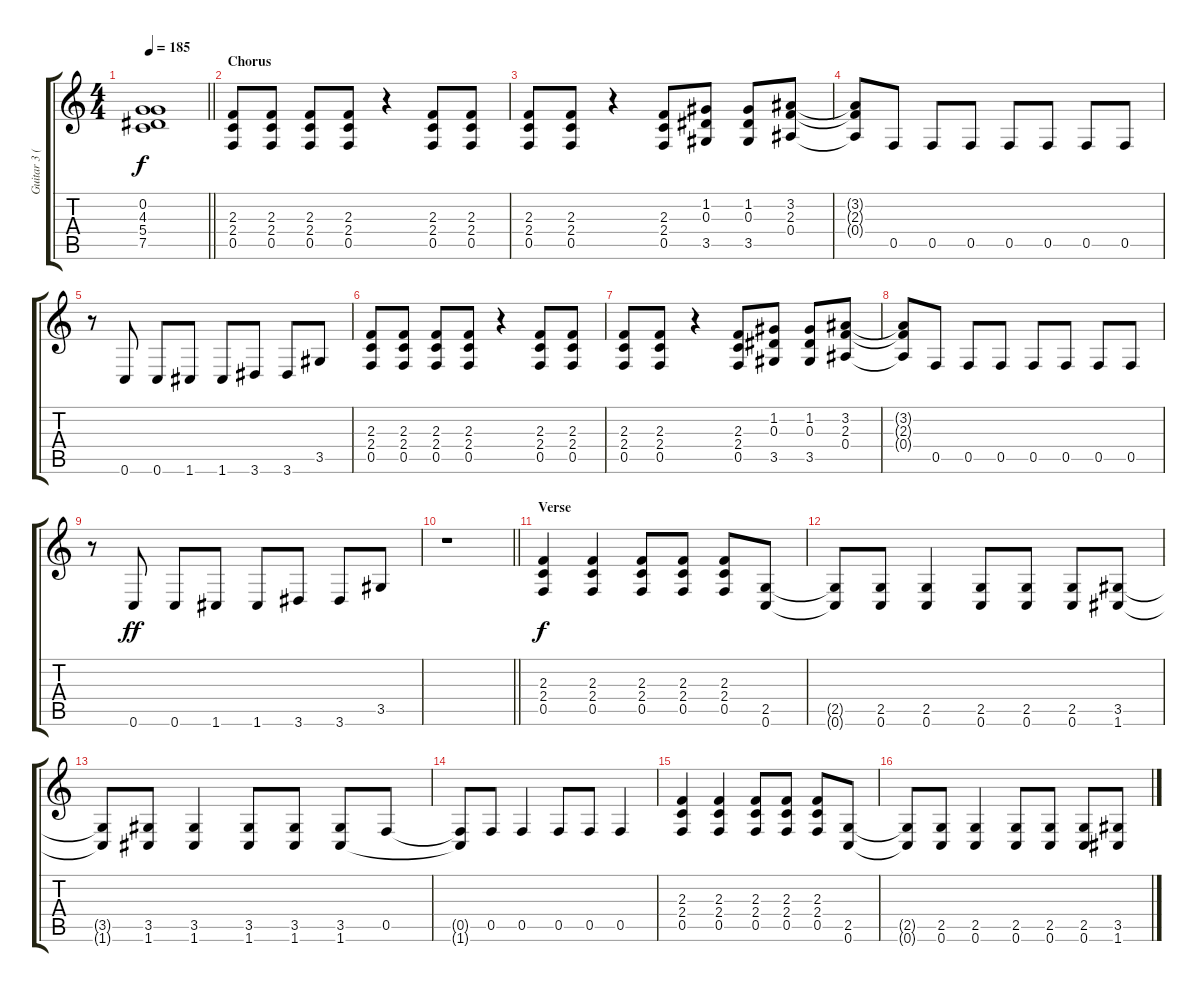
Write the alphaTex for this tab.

\track ("Guitar 3 (Rhytm)" "Guitar 3 (") {instrument distortionguitar}
\staff {score tabs}
\tuning (C4 G3 Eb3 Bb2 F2 C2) {hide}
\ts (4 4)
\tempo 185
\clef g2
\barLineRight lightlight
\ks c
(0.2{t} 4.3{t} 5.4{t} 7.5{t}).1{dy f} |
\section ("" "Chorus")
(2.3 2.4 0.5).8 (2.3 2.4 0.5).8 (2.3 2.4 0.5).8 (2.3 2.4 0.5).8 r.4 (2.3 2.4 0.5).8 (2.3 2.4 0.5).8 |
(2.3 2.4 0.5).8 (2.3 2.4 0.5).8 r.4 (2.3 2.4 0.5).8 (1.2 0.3 3.5).8 (1.2 0.3 3.5).8 (3.2 2.3 0.4).8 |
(3.2{t} 2.3{t} 0.4{t}).8 0.5.8 0.5.8 0.5.8 0.5.8 0.5.8 0.5.8 0.5.8 |
r.8 0.6.8 0.6.8 1.6.8 1.6.8 3.6.8 3.6.8 3.5.8 |
(2.3 2.4 0.5).8 (2.3 2.4 0.5).8 (2.3 2.4 0.5).8 (2.3 2.4 0.5).8 r.4 (2.3 2.4 0.5).8 (2.3 2.4 0.5).8 |
(2.3 2.4 0.5).8 (2.3 2.4 0.5).8 r.4 (2.3 2.4 0.5).8 (1.2 0.3 3.5).8 (1.2 0.3 3.5).8 (3.2 2.3 0.4).8 |
(3.2{t} 2.3{t} 0.4{t}).8 0.5.8 0.5.8 0.5.8 0.5.8 0.5.8 0.5.8 0.5.8 |
r.8 0.6.8{dy ff} 0.6.8 1.6.8 1.6.8 3.6.8 3.6.8 3.5.8 |
\barLineRight lightlight
r.1 |
\section ("" "Verse")
(2.3 2.4 0.5).4{dy f} (2.3 2.4 0.5).4 (2.3 2.4 0.5).8 (2.3 2.4 0.5).8 (2.3 2.4 0.5).8 (2.5 0.6).8 |
(2.5{t} 0.6{t}).8 (2.5 0.6).8 (2.5 0.6).4 (2.5 0.6).8 (2.5 0.6).8 (2.5 0.6).8 (3.5 1.6).8 |
(3.5{t} 1.6{t}).8 (3.5 1.6).8 (3.5 1.6).4 (3.5 1.6).8 (3.5 1.6).8 (3.5 1.6).8 0.5.8 |
(0.5{t} 1.6{t}).8 0.5.8 0.5.4 0.5.8 0.5.8 0.5.4 |
(2.3 2.4 0.5).4 (2.3 2.4 0.5).4 (2.3 2.4 0.5).8 (2.3 2.4 0.5).8 (2.3 2.4 0.5).8 (2.5 0.6).8 |
(2.5{t} 0.6{t}).8 (2.5 0.6).8 (2.5 0.6).4 (2.5 0.6).8 (2.5 0.6).8 (2.5 0.6).8 (3.5 1.6).8
